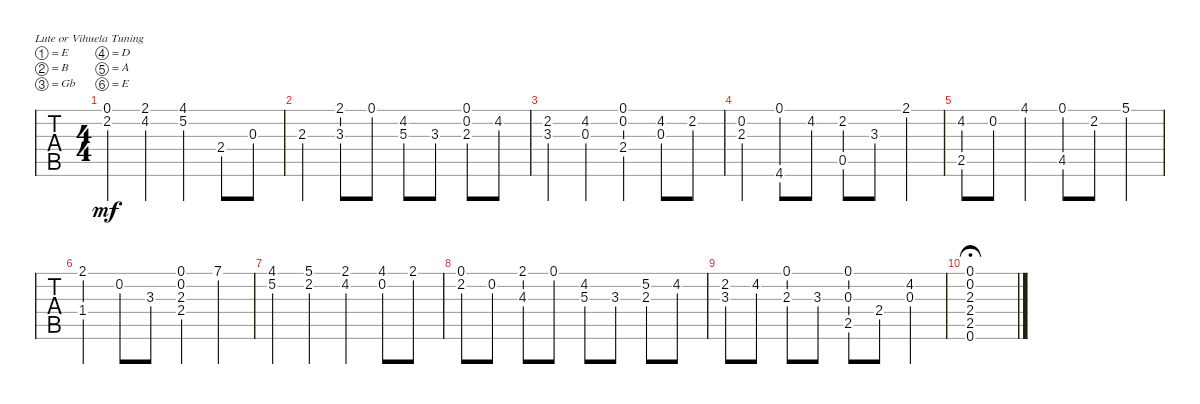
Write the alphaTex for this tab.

\bracketExtendMode groupsimilarinstruments
\singleTrackTrackNamePolicy hidden
\multiTrackTrackNamePolicy hidden
\firstSystemTrackNameOrientation horizontal
\otherSystemsTrackNameOrientation horizontal
\track ("Track 1" "Track 1") {instrument acousticguitarsteel}
\staff {tabs}
\tuning (E4 B3 Gb3 D3 A2 E2)
\ts (4 4)
\tempo (120 hide)
\clef g2
\ks c
(0.1 2.2).4{dy mf} (2.1 4.2).4 (4.1 5.2).4 2.4.8 0.3.8 |
2.3.4 (2.1 3.3).8 0.1.8 (4.2 5.3).8 3.3.8 (0.1 0.2 2.3).8 4.2.8 |
(2.2 3.3).4 (4.2 0.3).4 (0.1 0.2 2.4).4 (4.2 0.3).8 2.2.8 |
(0.2 2.3).4 (0.1 4.6).8 4.2.8 (2.2 0.5).8 3.3.8 2.1.4 |
(4.2 2.5).8 0.2.8 4.1.4 (0.1 4.5).8 2.2.8 5.1.4 |
(2.1 1.4).4 0.2.8 3.3.8 (0.1 0.2 2.3 2.4).4 7.1.4 |
(4.1 5.2).4 (5.1 2.2).4 (2.1 4.2).4 (4.1 0.2).8 2.1.8 |
(0.1 2.2).8 0.2.8 (2.1 4.3).8 0.1.8 (4.2 5.3).8 3.3.8 (5.2 2.3).8 4.2.8 |
(2.2 3.3).8 4.2.8 (0.1 2.3).8 3.3.8 (0.1 0.3 2.5).8 2.4.8 (4.2 0.3).4 |
(0.1 0.2 2.3 2.4 2.5 0.6).1{fermata (medium 0.5)}
